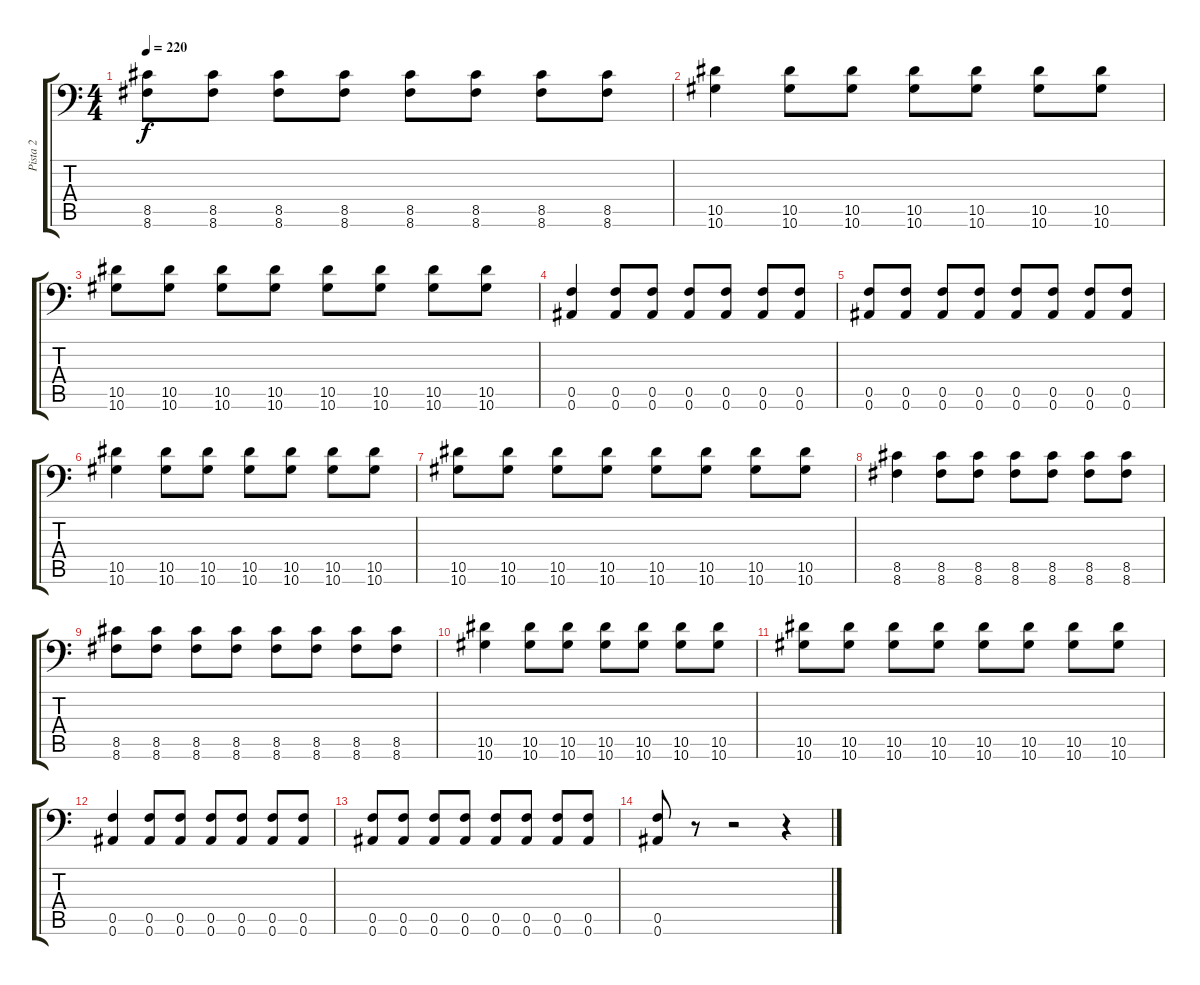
\track ("Pista 2" "Pista 2") {instrument distortionguitar}
\staff {score tabs}
\tuning (C4 G3 Eb3 Bb2 F2 Bb1) {hide}
\ts (4 4)
\tempo 220
\clef f4
\ks c
(8.5 8.6).8{dy f} (8.5 8.6).8 (8.5 8.6).8 (8.5 8.6).8 (8.5 8.6).8 (8.5 8.6).8 (8.5 8.6).8 (8.5 8.6).8 |
(10.5 10.6).4 (10.5 10.6).8 (10.5 10.6).8 (10.5 10.6).8 (10.5 10.6).8 (10.5 10.6).8 (10.5 10.6).8 |
(10.5 10.6).8 (10.5 10.6).8 (10.5 10.6).8 (10.5 10.6).8 (10.5 10.6).8 (10.5 10.6).8 (10.5 10.6).8 (10.5 10.6).8 |
(0.5 0.6).4 (0.5 0.6).8 (0.5 0.6).8 (0.5 0.6).8 (0.5 0.6).8 (0.5 0.6).8 (0.5 0.6).8 |
(0.5 0.6).8 (0.5 0.6).8 (0.5 0.6).8 (0.5 0.6).8 (0.5 0.6).8 (0.5 0.6).8 (0.5 0.6).8 (0.5 0.6).8 |
(10.5 10.6).4 (10.5 10.6).8 (10.5 10.6).8 (10.5 10.6).8 (10.5 10.6).8 (10.5 10.6).8 (10.5 10.6).8 |
(10.5 10.6).8 (10.5 10.6).8 (10.5 10.6).8 (10.5 10.6).8 (10.5 10.6).8 (10.5 10.6).8 (10.5 10.6).8 (10.5 10.6).8 |
(8.5 8.6).4 (8.5 8.6).8 (8.5 8.6).8 (8.5 8.6).8 (8.5 8.6).8 (8.5 8.6).8 (8.5 8.6).8 |
(8.5 8.6).8 (8.5 8.6).8 (8.5 8.6).8 (8.5 8.6).8 (8.5 8.6).8 (8.5 8.6).8 (8.5 8.6).8 (8.5 8.6).8 |
(10.5 10.6).4 (10.5 10.6).8 (10.5 10.6).8 (10.5 10.6).8 (10.5 10.6).8 (10.5 10.6).8 (10.5 10.6).8 |
(10.5 10.6).8 (10.5 10.6).8 (10.5 10.6).8 (10.5 10.6).8 (10.5 10.6).8 (10.5 10.6).8 (10.5 10.6).8 (10.5 10.6).8 |
(0.5 0.6).4 (0.5 0.6).8 (0.5 0.6).8 (0.5 0.6).8 (0.5 0.6).8 (0.5 0.6).8 (0.5 0.6).8 |
(0.5 0.6).8 (0.5 0.6).8 (0.5 0.6).8 (0.5 0.6).8 (0.5 0.6).8 (0.5 0.6).8 (0.5 0.6).8 (0.5 0.6).8 |
(0.5 0.6).8 r.8 r.2 r.4
